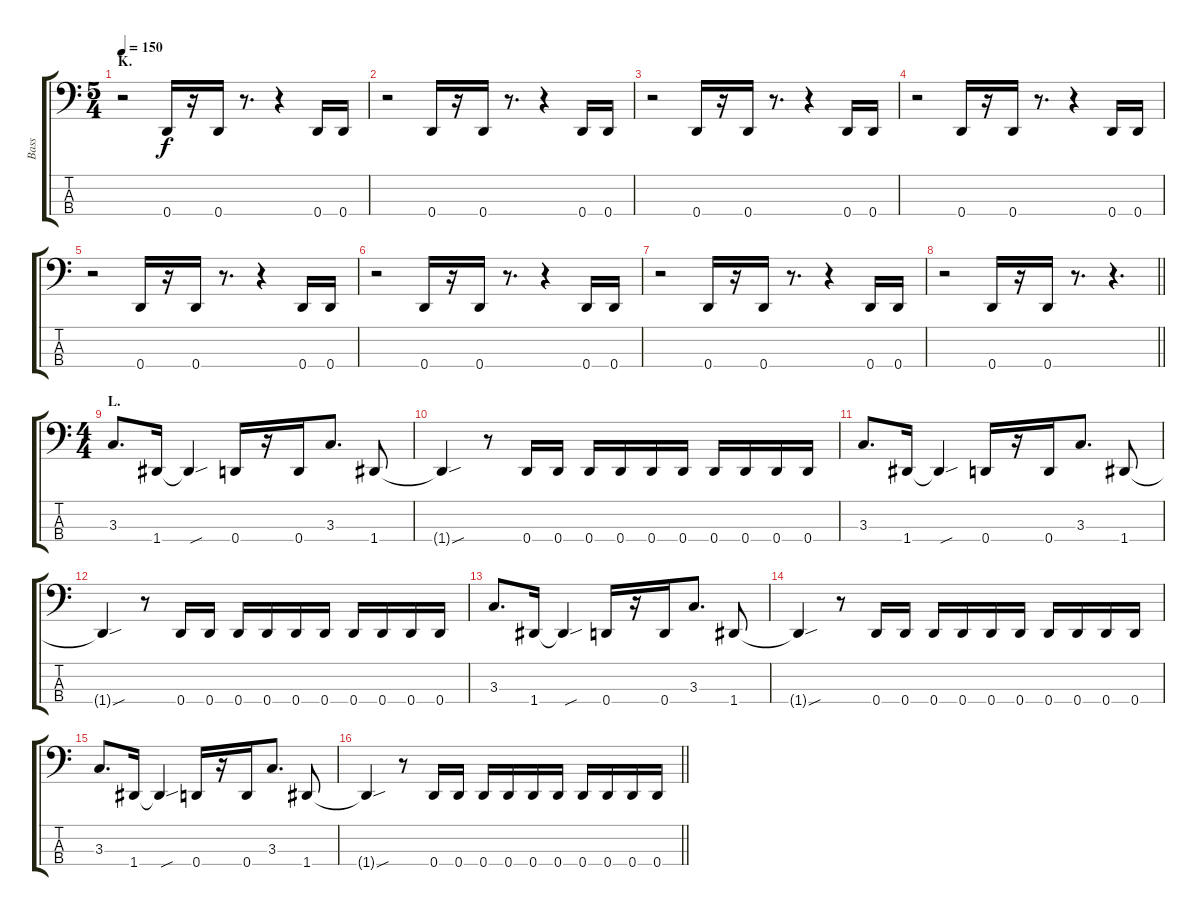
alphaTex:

\track ("Bass" "Bass") {instrument electricbasspick}
\staff {score tabs}
\tuning (G2 D2 A1 D1) {hide}
\ts (5 4)
\section ("" "K.")
\tempo 150
\clef f4
\ks c
r.2{dy f} 0.4.16 r.16 0.4.16 r.8{d} r.4 0.4.16 0.4.16 |
r.2 0.4.16 r.16 0.4.16 r.8{d} r.4 0.4.16 0.4.16 |
r.2 0.4.16 r.16 0.4.16 r.8{d} r.4 0.4.16 0.4.16 |
r.2 0.4.16 r.16 0.4.16 r.8{d} r.4 0.4.16 0.4.16 |
r.2 0.4.16 r.16 0.4.16 r.8{d} r.4 0.4.16 0.4.16 |
r.2 0.4.16 r.16 0.4.16 r.8{d} r.4 0.4.16 0.4.16 |
r.2 0.4.16 r.16 0.4.16 r.8{d} r.4 0.4.16 0.4.16 |
\barLineRight lightlight
r.2 0.4.16 r.16 0.4.16 r.8{d} r.4{d} |
\ts (4 4)
\section ("" "L.")
3.3.8{d} 1.4.16 1.4{sou t}.4 0.4.16 r.16 0.4.16 3.3.8{d} 1.4.8 |
1.4{sou t}.4 r.8 0.4.16 0.4.16 0.4.16 0.4.16 0.4.16 0.4.16 0.4.16 0.4.16 0.4.16 0.4.16 |
3.3.8{d} 1.4.16 1.4{sou t}.4 0.4.16 r.16 0.4.16 3.3.8{d} 1.4.8 |
1.4{sou t}.4 r.8 0.4.16 0.4.16 0.4.16 0.4.16 0.4.16 0.4.16 0.4.16 0.4.16 0.4.16 0.4.16 |
3.3.8{d} 1.4.16 1.4{sou t}.4 0.4.16 r.16 0.4.16 3.3.8{d} 1.4.8 |
1.4{sou t}.4 r.8 0.4.16 0.4.16 0.4.16 0.4.16 0.4.16 0.4.16 0.4.16 0.4.16 0.4.16 0.4.16 |
3.3.8{d} 1.4.16 1.4{sou t}.4 0.4.16 r.16 0.4.16 3.3.8{d} 1.4.8 |
\barLineRight lightlight
1.4{sou t}.4 r.8 0.4.16 0.4.16 0.4.16 0.4.16 0.4.16 0.4.16 0.4.16 0.4.16 0.4.16 0.4.16
